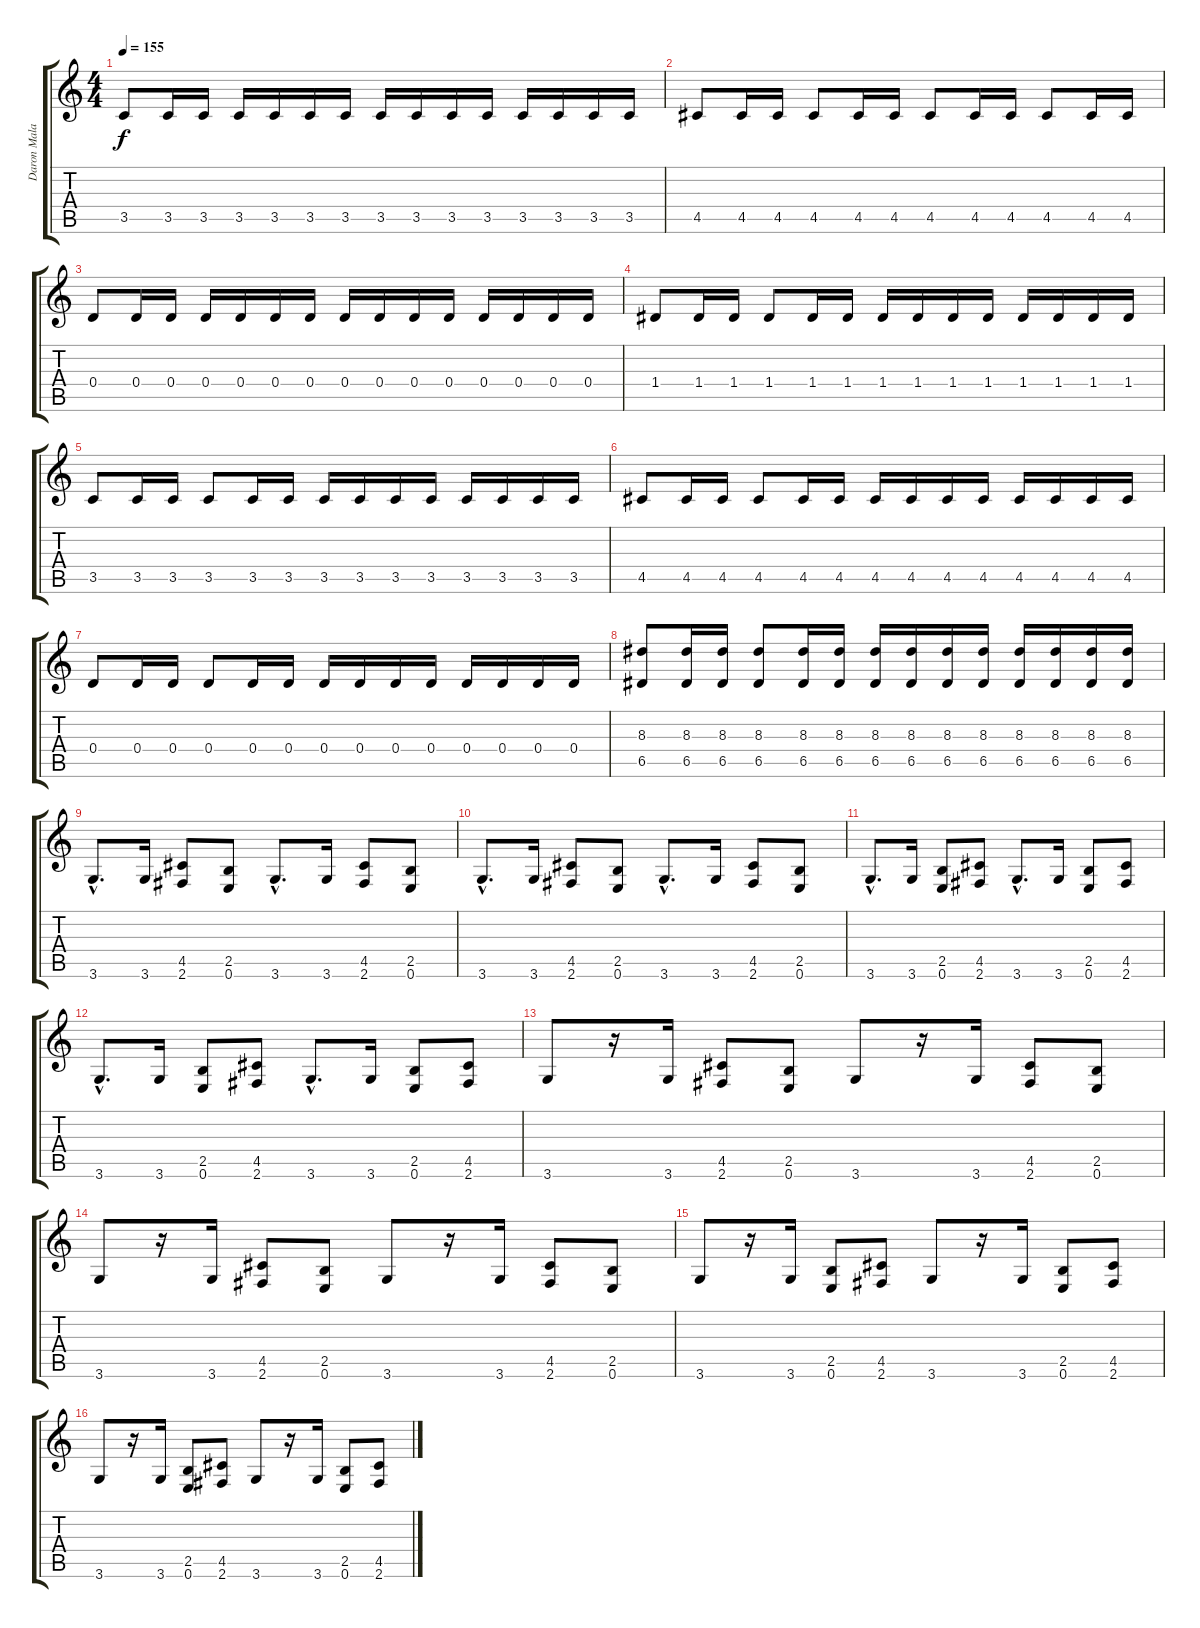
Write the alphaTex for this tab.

\track ("Daron Malakian" "Daron Mala") {instrument overdrivenguitar}
\staff {score tabs}
\tuning (E4 B3 G3 D3 A2 E2) {hide}
\ts (4 4)
\tempo 155
\clef g2
\ks c
3.5.8{dy f instrument overdrivenguitar} 3.5.16 3.5.16 3.5.16 3.5.16 3.5.16 3.5.16 3.5.16 3.5.16 3.5.16 3.5.16 3.5.16 3.5.16 3.5.16 3.5.16 |
4.5.8 4.5.16 4.5.16 4.5.8 4.5.16 4.5.16 4.5.8 4.5.16 4.5.16 4.5.8 4.5.16 4.5.16 |
0.4.8 0.4.16 0.4.16 0.4.16 0.4.16 0.4.16 0.4.16 0.4.16 0.4.16 0.4.16 0.4.16 0.4.16 0.4.16 0.4.16 0.4.16 |
1.4.8 1.4.16 1.4.16 1.4.8 1.4.16 1.4.16 1.4.16 1.4.16 1.4.16 1.4.16 1.4.16 1.4.16 1.4.16 1.4.16 |
3.5.8 3.5.16 3.5.16 3.5.8 3.5.16 3.5.16 3.5.16 3.5.16 3.5.16 3.5.16 3.5.16 3.5.16 3.5.16 3.5.16 |
4.5.8 4.5.16 4.5.16 4.5.8 4.5.16 4.5.16 4.5.16 4.5.16 4.5.16 4.5.16 4.5.16 4.5.16 4.5.16 4.5.16 |
0.4.8 0.4.16 0.4.16 0.4.8 0.4.16 0.4.16 0.4.16 0.4.16 0.4.16 0.4.16 0.4.16 0.4.16 0.4.16 0.4.16 |
(8.3 6.5).8 (8.3 6.5).16 (8.3 6.5).16 (8.3 6.5).8 (8.3 6.5).16 (8.3 6.5).16 (8.3 6.5).16 (8.3 6.5).16 (8.3 6.5).16 (8.3 6.5).16 (8.3 6.5).16 (8.3 6.5).16 (8.3 6.5).16 (8.3 6.5).16 |
3.6{hac}.8{d} 3.6.16 (4.5 2.6).8 (2.5 0.6).8 3.6{hac}.8{d} 3.6.16 (4.5 2.6).8 (2.5 0.6).8 |
3.6{hac}.8{d} 3.6.16 (4.5 2.6).8 (2.5 0.6).8 3.6{hac}.8{d} 3.6.16 (4.5 2.6).8 (2.5 0.6).8 |
3.6{hac}.8{d} 3.6.16 (2.5 0.6).8 (4.5 2.6).8 3.6{hac}.8{d} 3.6.16 (2.5 0.6).8 (4.5 2.6).8 |
3.6{hac}.8{d} 3.6.16 (2.5 0.6).8 (4.5 2.6).8 3.6{hac}.8{d} 3.6.16 (2.5 0.6).8 (4.5 2.6).8 |
3.6.8 r.16 3.6.16 (4.5 2.6).8 (2.5 0.6).8 3.6.8 r.16 3.6.16 (4.5 2.6).8 (2.5 0.6).8 |
3.6.8 r.16 3.6.16 (4.5 2.6).8 (2.5 0.6).8 3.6.8 r.16 3.6.16 (4.5 2.6).8 (2.5 0.6).8 |
3.6.8 r.16 3.6.16 (2.5 0.6).8 (4.5 2.6).8 3.6.8 r.16 3.6.16 (2.5 0.6).8 (4.5 2.6).8 |
3.6.8 r.16 3.6.16 (2.5 0.6).8 (4.5 2.6).8 3.6.8 r.16 3.6.16 (2.5 0.6).8 (4.5 2.6).8
